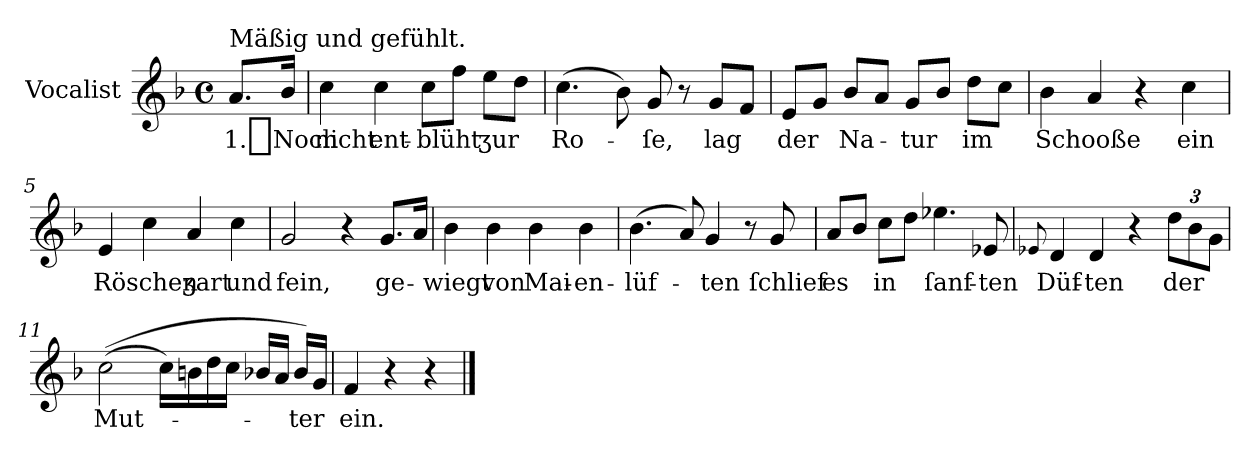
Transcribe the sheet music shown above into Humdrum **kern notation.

**kern	**text
*part1	*part1
*staff1	*staff1
*I"Vocalist	*
*clefG2	*
*k[b-]	*
*F:	*
*M4/4	*
*met(c)	*
=	=
!LO:TX:a:t=Mäßig und gefühlt.	!
8.aL	1._Noch
16b-Jk	.
=1	=1
4cc	nicht
4cc	ent-
8ccL	-blüht
8ffJ	.
8eeL	ʒur
8ddJ	.
=2	=2
(4.cc	Ro-
8b-)	.
8g	-ſe,
8r	.
8gL	lag
8fJ	.
=3	=3
8eL	der
8gJ	.
8b-L	Na-
8aJ	.
8gL	-tur
8b-J	.
8ddL	im
8ccJ	.
=4	=4
4b-	Schooße
4a	.
4r	.
4cc	ein
=5	=5
4e	Röschen
4cc	.
4a	ʒart
4cc	und
=6	=6
2g	fein,
4r	.
8.gL	ge-
16aJk	.
=7	=7
4b-	-wiegt
4b-	von
4b-	Mai-
4b-	-en-
=8	=8
(4.b-	-lüf-
8a)	.
4g	-ten
8r	.
8g	ſchlief
=9	=9
8aL	es
8b-J	.
8ccL	in
8ddJ	.
4.ee-X	ſanf-
8e-X	-ten
=10	=10
8qqe-X	.
4d	Düf-
4d	-ten
4r	.
12ddL	der
12b-	.
12gJ	.
=11	=11
((2cc	Mut-
16ccLL)	.
16bn	.
16dd	.
16ccJJ	.
16b-XLL	.
16aJJ	.
16b-LL)	-ter
16gJJ	.
=12	=12
4f	ein.
4r	.
4r	.
==	==
*-	*-
